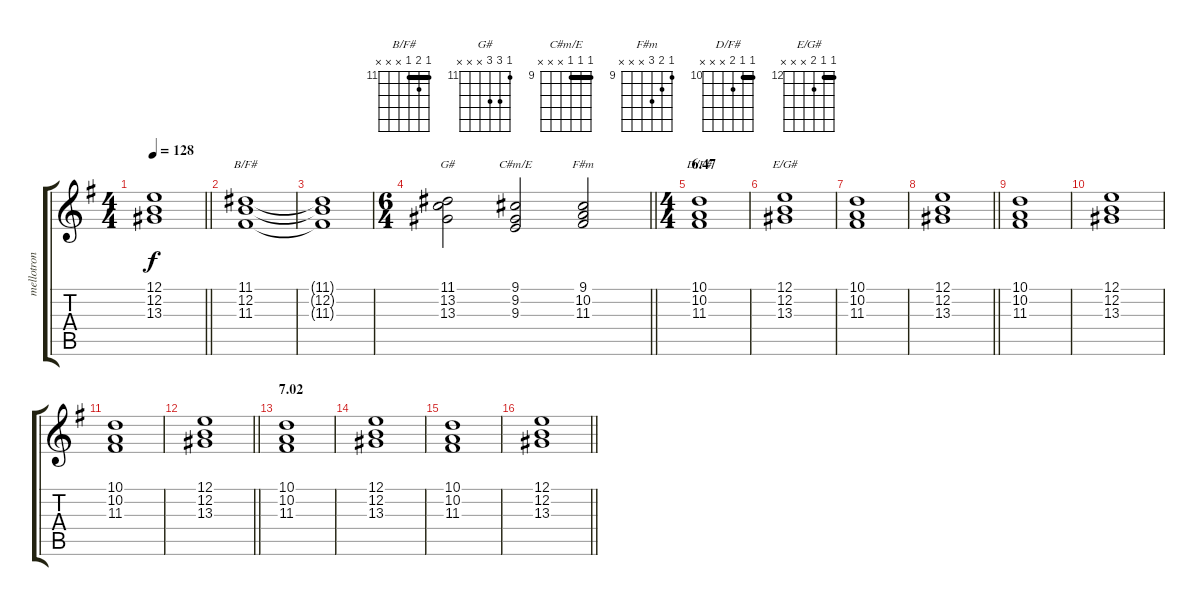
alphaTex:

\track ("mellotron" "mellotron") {instrument stringensemble1}
\staff {score tabs}
\tuning (E4 B3 G3 D3 A2 E2) {hide}
\chord ("B/F#" 11 12 11 x x x) {firstfret 11 barre 11}
\chord ("G#" 11 13 13 x x x) {firstfret 11}
\chord ("C#m/E" 9 9 9 x x x) {firstfret 9 barre 9}
\chord ("F#m" 9 10 11 x x x) {firstfret 9}
\chord ("D/F#" 10 10 11 x x x) {firstfret 10 barre 10}
\chord ("E/G#" 12 12 13 x x x) {firstfret 12 barre 12}
\ts (4 4)
\tempo 128
\clef g2
\barLineRight lightlight
\ks g
(12.1{t} 12.2{t} 13.3{t}).1{dy f} |
(11.1 12.2 11.3).1{ch "B/F#"} |
(11.1{t} 12.2{t} 11.3{t}).1 |
\ts (6 4)
\barLineRight lightlight
(11.1 13.2 13.3).2{ch "G#"} (9.1 9.2 9.3).2{ch "C#m/E"} (9.1 10.2 11.3).2{ch "F#m"} |
\ts (4 4)
\section ("" "6.47")
(10.1 10.2 11.3).1{ch "D/F#"} |
(12.1 12.2 13.3).1{ch "E/G#"} |
(10.1 10.2 11.3).1 |
\barLineRight lightlight
(12.1 12.2 13.3).1 |
(10.1 10.2 11.3).1 |
(12.1 12.2 13.3).1 |
(10.1 10.2 11.3).1 |
\barLineRight lightlight
(12.1 12.2 13.3).1 |
\section ("" "7.02")
(10.1 10.2 11.3).1 |
(12.1 12.2 13.3).1 |
(10.1 10.2 11.3).1 |
\barLineRight lightlight
(12.1 12.2 13.3).1
